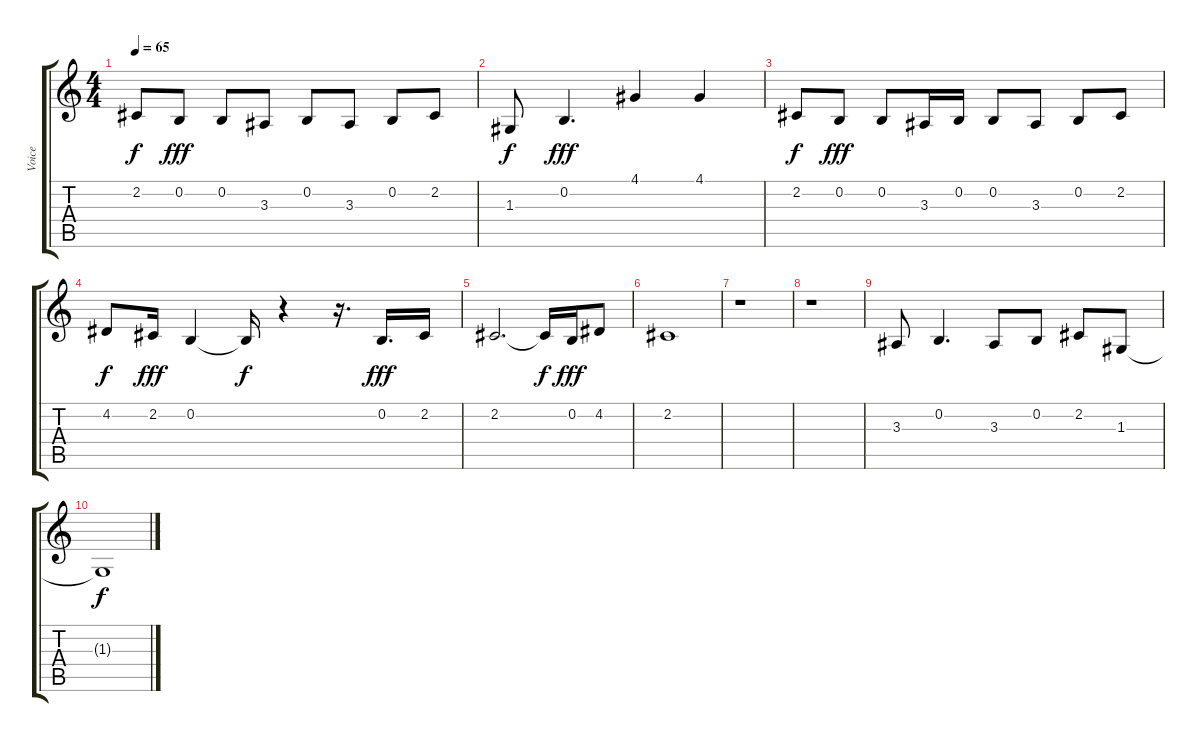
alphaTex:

\track ("Voice" "Voice") {instrument frenchhorn}
\staff {score tabs}
\tuning (E4 B3 G3 D3 A2 E2) {hide}
\ts (4 4)
\tempo 65
\clef g2
\ks c
2.2.8{dy f} 0.2.8{dy fff} 0.2.8 3.3.8 0.2.8 3.3.8 0.2.8 2.2.8 |
1.3.8{dy f} 0.2.4{d dy fff} 4.1.4 4.1.4 |
2.2.8{dy f} 0.2.8{dy fff} 0.2.8 3.3.16 0.2.16 0.2.8 3.3.8 0.2.8 2.2.8 |
4.2.8{dy f} 2.2.16{dy fff} 0.2.4 0.2{t}.16{dy f} r.4 r.16{d} 0.2.16{d dy fff} 2.2.16 |
2.2.2{d} 2.2{t}.16{dy f} 0.2.16{dy fff} 4.2.8 |
2.2.1 |
r.1 |
r.1 |
3.3.8 0.2.4{d} 3.3.8 0.2.8 2.2.8 1.3.8 |
1.3{t}.1{dy f}
